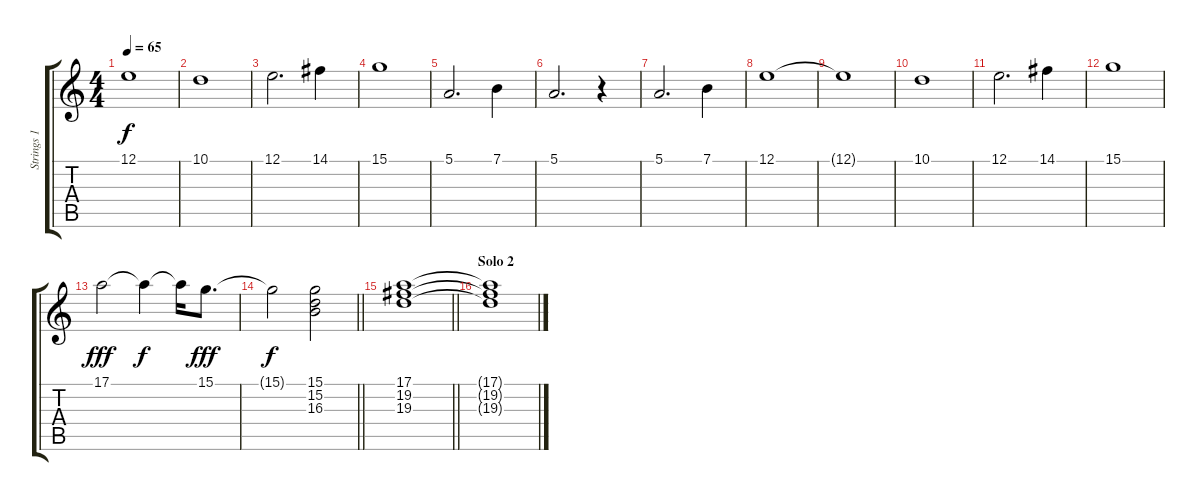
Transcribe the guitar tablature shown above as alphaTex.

\track ("Strings 1" "Strings 1") {instrument synthstrings1}
\staff {score tabs}
\tuning (E4 B3 G3 D3 A2 E2) {hide}
\ts (4 4)
\tempo 65
\clef g2
\ks c
12.1{t}.1{dy f} |
10.1.1 |
12.1.2{d} 14.1.4 |
15.1.1 |
5.1.2{d} 7.1.4 |
5.1.2{d} r.4 |
5.1.2{d} 7.1.4 |
12.1.1 |
12.1{t}.1 |
10.1.1 |
12.1.2{d} 14.1.4 |
15.1.1 |
17.1.2{dy fff} 17.1{t}.4{dy f} 17.1{t}.16 15.1.8{d dy fff} |
\barLineRight lightlight
15.1{t}.2{dy f} (15.1 15.2 16.3).2 |
\barLineRight lightlight
(17.1 19.2 19.3).1 |
\section ("" "Solo 2")
(17.1{t} 19.2{t} 19.3{t}).1
